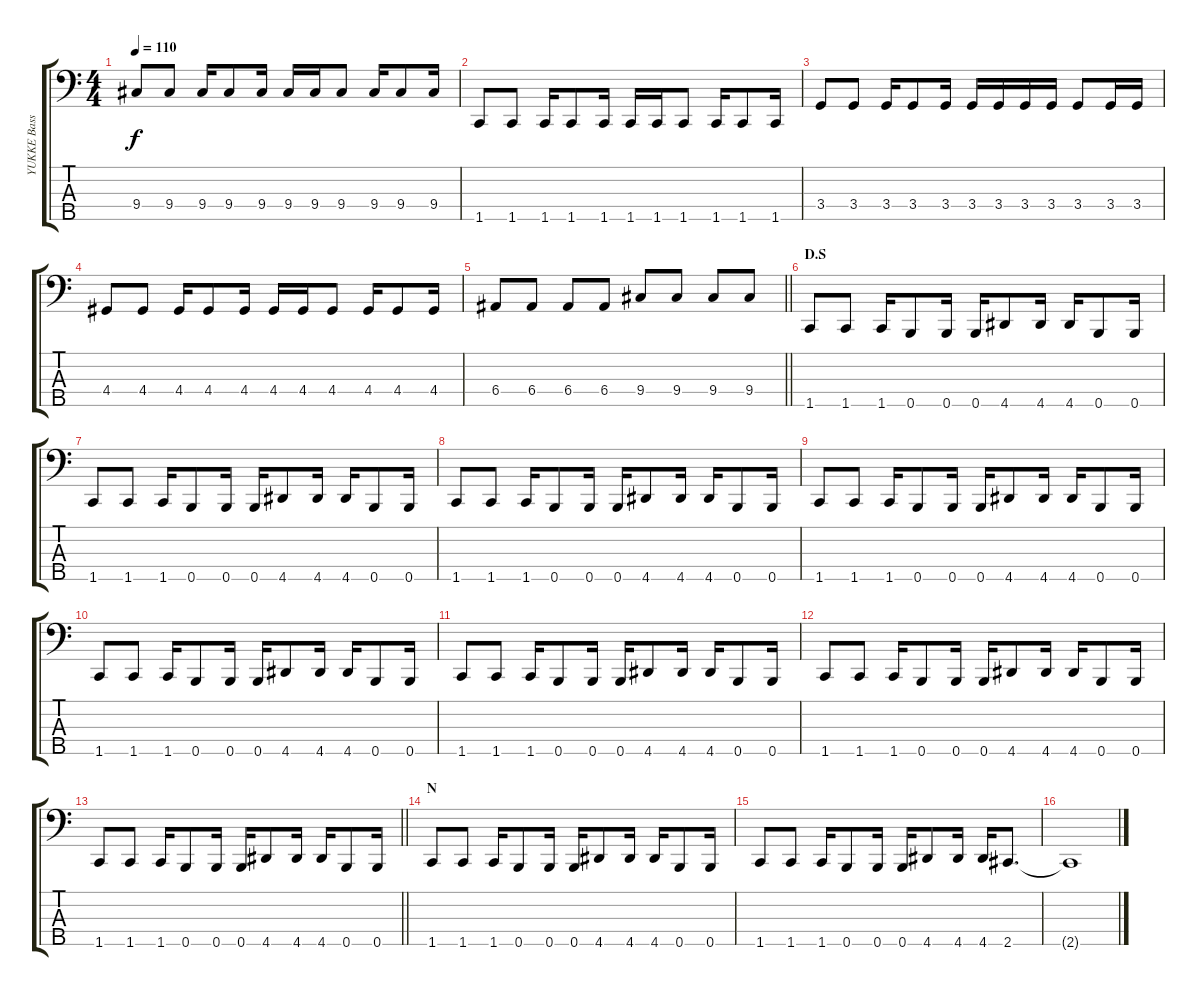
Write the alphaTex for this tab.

\track ("YUKKE Bass" "YUKKE Bass") {instrument electricbassfinger}
\staff {score tabs}
\tuning (G2 D2 A1 E1 B0) {hide}
\ts (4 4)
\tempo 110
\clef f4
\ks c
9.4.8{dy f} 9.4.8 9.4.16 9.4.8 9.4.16 9.4.16 9.4.16 9.4.8 9.4.16 9.4.8 9.4.16 |
1.5.8 1.5.8 1.5.16 1.5.8 1.5.16 1.5.16 1.5.16 1.5.8 1.5.16 1.5.8 1.5.16 |
3.4.8 3.4.8 3.4.16 3.4.8 3.4.16 3.4.16 3.4.16 3.4.16 3.4.16 3.4.8 3.4.16 3.4.16 |
4.4.8 4.4.8 4.4.16 4.4.8 4.4.16 4.4.16 4.4.16 4.4.8 4.4.16 4.4.8 4.4.16 |
\barLineRight lightlight
6.4.8 6.4.8 6.4.8 6.4.8 9.4.8 9.4.8 9.4.8 9.4.8 |
\section ("" "D.S")
1.5.8 1.5.8 1.5.16 0.5.8 0.5.16 0.5.16 4.5.8 4.5.16 4.5.16 0.5.8 0.5.16 |
1.5.8 1.5.8 1.5.16 0.5.8 0.5.16 0.5.16 4.5.8 4.5.16 4.5.16 0.5.8 0.5.16 |
1.5.8 1.5.8 1.5.16 0.5.8 0.5.16 0.5.16 4.5.8 4.5.16 4.5.16 0.5.8 0.5.16 |
1.5.8 1.5.8 1.5.16 0.5.8 0.5.16 0.5.16 4.5.8 4.5.16 4.5.16 0.5.8 0.5.16 |
1.5.8 1.5.8 1.5.16 0.5.8 0.5.16 0.5.16 4.5.8 4.5.16 4.5.16 0.5.8 0.5.16 |
1.5.8 1.5.8 1.5.16 0.5.8 0.5.16 0.5.16 4.5.8 4.5.16 4.5.16 0.5.8 0.5.16 |
1.5.8 1.5.8 1.5.16 0.5.8 0.5.16 0.5.16 4.5.8 4.5.16 4.5.16 0.5.8 0.5.16 |
\barLineRight lightlight
1.5.8 1.5.8 1.5.16 0.5.8 0.5.16 0.5.16 4.5.8 4.5.16 4.5.16 0.5.8 0.5.16 |
\section ("" "N")
1.5.8 1.5.8 1.5.16 0.5.8 0.5.16 0.5.16 4.5.8 4.5.16 4.5.16 0.5.8 0.5.16 |
1.5.8 1.5.8 1.5.16 0.5.8 0.5.16 0.5.16 4.5.8 4.5.16 4.5.16 2.5.8{d} |
2.5{t}.1
